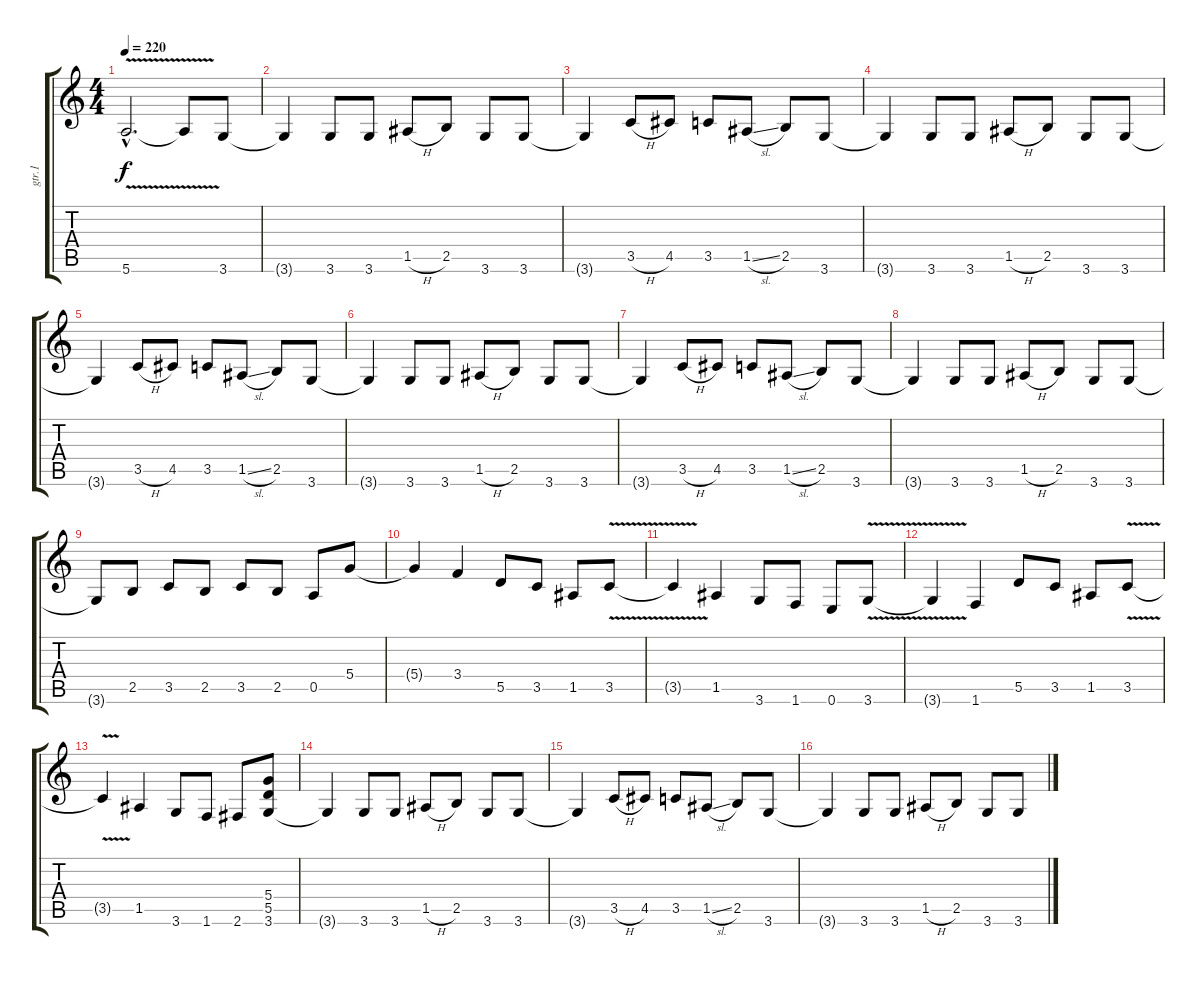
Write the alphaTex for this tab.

\track ("gtr.1" "gtr.1") {instrument distortionguitar}
\staff {score tabs}
\tuning (E4 B3 G3 D3 A2 E2) {hide}
\ts (4 4)
\tempo 220
\clef g2
\ks c
5.6{v hac}.2{d dy f} 5.6{t}.8 3.6.8 |
3.6{t}.4 3.6.8 3.6.8 1.5{h}.8 2.5.8 3.6.8 3.6.8 |
3.6{t}.4 3.5{h}.8 4.5.8 3.5.8 1.5{sl}.8 2.5.8 3.6.8 |
3.6{t}.4 3.6.8 3.6.8 1.5{h}.8 2.5.8 3.6.8 3.6.8 |
3.6{t}.4 3.5{h}.8 4.5.8 3.5.8 1.5{sl}.8 2.5.8 3.6.8 |
3.6{t}.4 3.6.8 3.6.8 1.5{h}.8 2.5.8 3.6.8 3.6.8 |
3.6{t}.4 3.5{h}.8 4.5.8 3.5.8 1.5{sl}.8 2.5.8 3.6.8 |
3.6{t}.4 3.6.8 3.6.8 1.5{h}.8 2.5.8 3.6.8 3.6.8 |
3.6{t}.8 2.5.8 3.5.8 2.5.8 3.5.8 2.5.8 0.5.8 5.4.8 |
5.4{t}.4 3.4.4 5.5.8 3.5.8 1.5.8 3.5{v}.8 |
3.5{t}.4 1.5.4 3.6.8 1.6.8 0.6.8 3.6{v}.8 |
3.6{t}.4 1.6.4 5.5.8 3.5.8 1.5.8 3.5{v}.8 |
3.5{t}.4 1.5.4 3.6.8 1.6.8 2.6.8 (5.4 5.5 3.6).8 |
3.6{t}.4 3.6.8 3.6.8 1.5{h}.8 2.5.8 3.6.8 3.6.8 |
3.6{t}.4 3.5{h}.8 4.5.8 3.5.8 1.5{sl}.8 2.5.8 3.6.8 |
3.6{t}.4 3.6.8 3.6.8 1.5{h}.8 2.5.8 3.6.8 3.6.8
